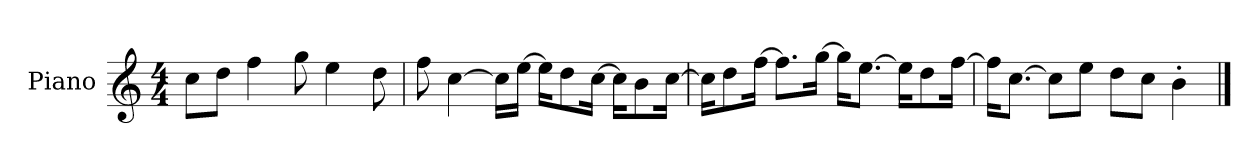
**kern
*part1
*staff1
*I"Piano
*I'P-no
*clefG2
*k[]
*M4/4
*MM90
=1
8cc\L
8dd\J
4ff\
8gg\
4ee\
8dd\
=2
8ff\
[4cc\
16cc\LL]
[16ee\JJ
16ee\KL]
8dd\
[16cc\Jk
16cc\KL]
8b\
[16cc\Jk
=3
16cc\KL]
8dd\
[16ff\Jk
8.ff\L]
[16gg\Jk
16gg\KL]
[8.ee\J
16ee\KL]
8dd\
[16ff\Jk
=4
16ff\KL]
[8.cc\J
8cc\L]
8ee\J
8dd\L
8cc\J
4b'\
==
*-
